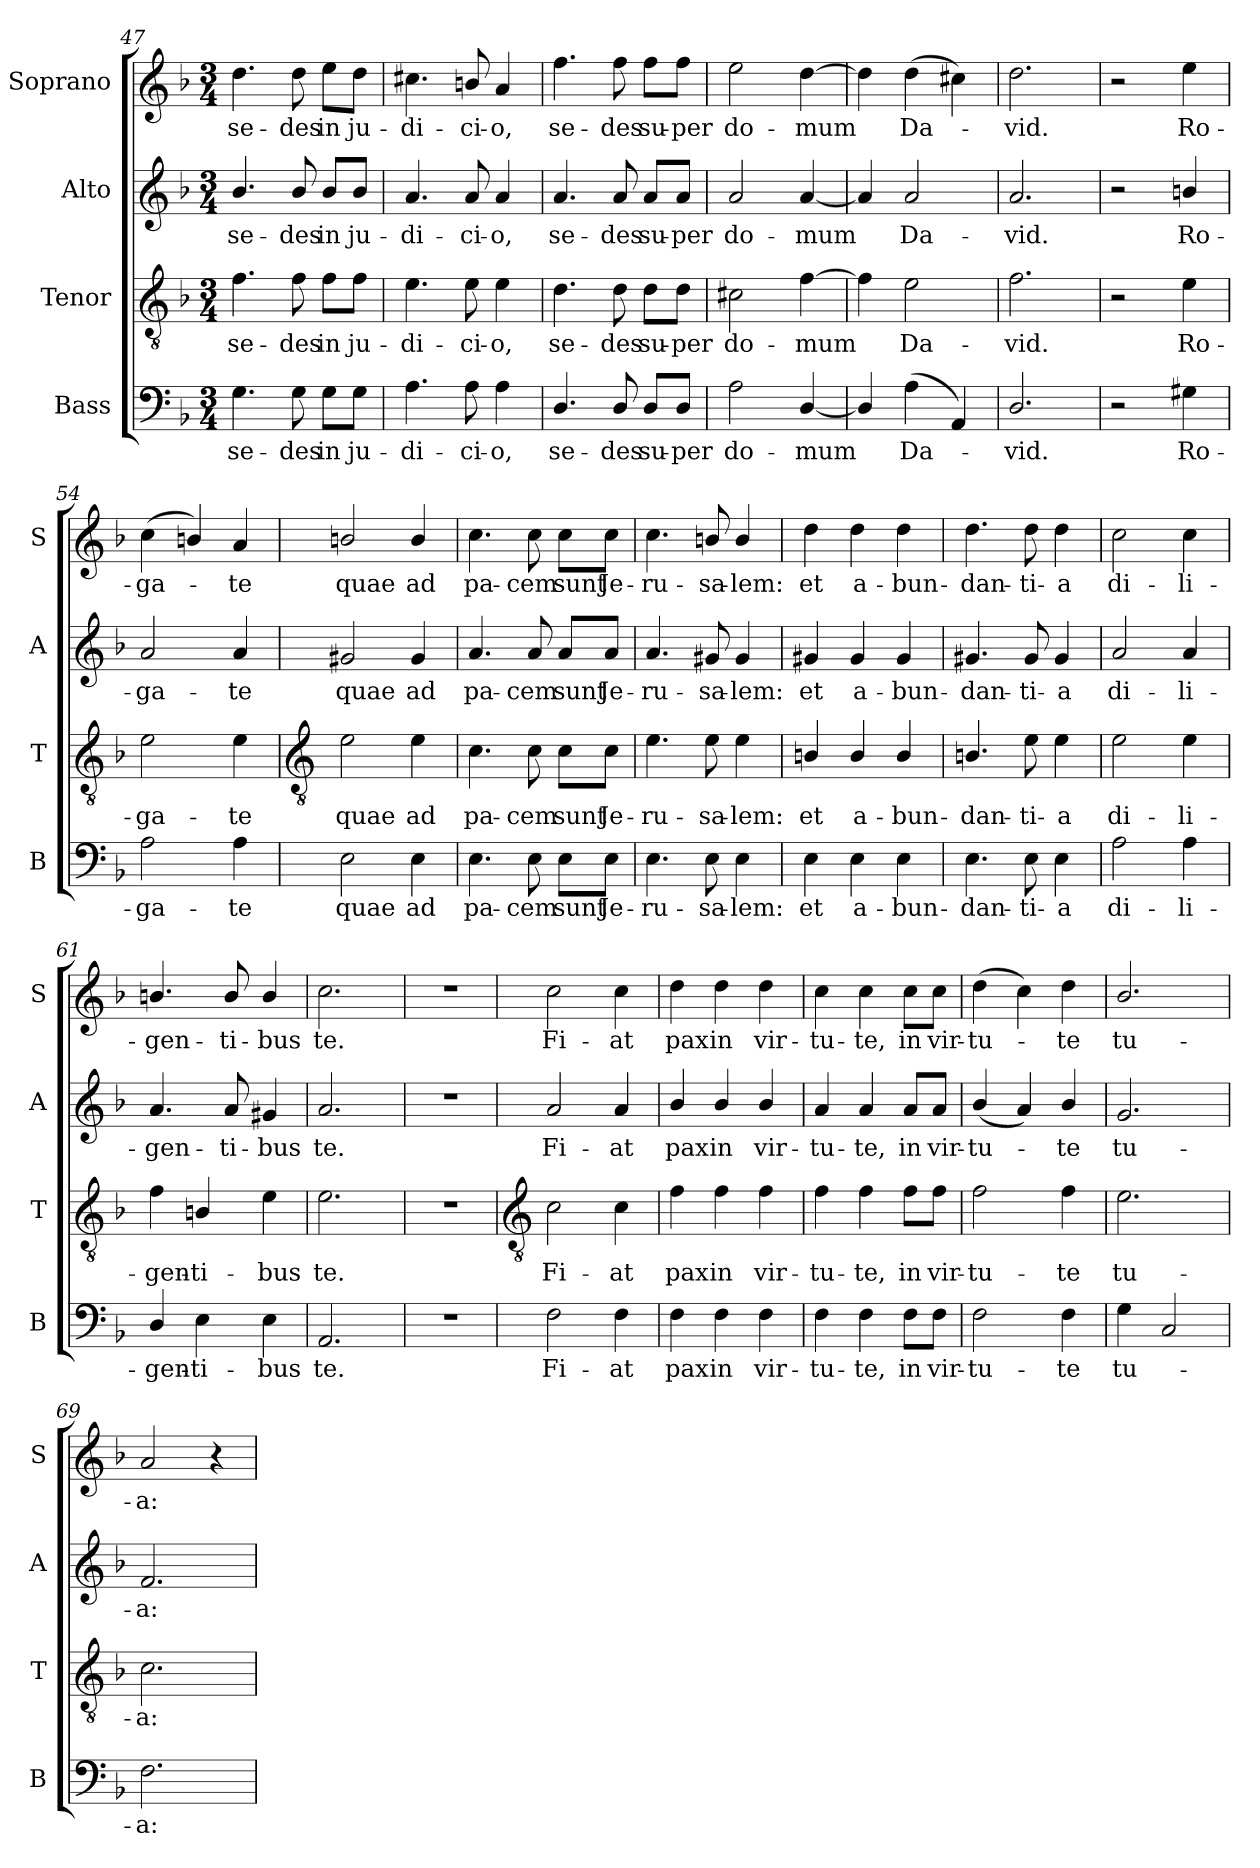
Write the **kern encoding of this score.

**kern	**text	**kern	**text	**kern	**text	**kern	**text
*part4	*part4	*part3	*part3	*part2	*part2	*part1	*part1
*staff4	*staff4	*staff3	*staff3	*staff2	*staff2	*staff1	*staff1
*I"Bass	*	*I"Tenor	*	*I"Alto	*	*I"Soprano	*
*I'B	*	*I'T	*	*I'A	*	*I'S	*
*clefF4	*	*clefGv2	*	*clefG2	*	*clefG2	*
*k[b-]	*	*k[b-]	*	*k[b-]	*	*k[b-]	*
*F:	*	*F:	*	*F:	*	*F:	*
*M3/4	*	*M3/4	*	*M3/4	*	*M3/4	*
=47	=47	=47	=47	=47	=47	=47	=47
!	!LO:LY:b	!	!LO:LY:b	!	!LO:LY:b	!	!LO:LY:b
4.G\	se-	4.f\	se-	4.b-/	se-	4.dd\	se-
!	!LO:LY:b	!	!LO:LY:b	!	!LO:LY:b	!	!LO:LY:b
8G\	-des	8f\	-des	8b-/	-des	8dd\	-des
!	!LO:LY:b	!	!LO:LY:b	!	!LO:LY:b	!	!LO:LY:b
8G\L	in	8f\L	in	8b-/L	in	8ee\L	in
!	!LO:LY:b	!	!LO:LY:b	!	!LO:LY:b	!	!LO:LY:b
8G\J	ju-	8f\J	ju-	8b-/J	ju-	8dd\J	ju-
=48	=48	=48	=48	=48	=48	=48	=48
!	!LO:LY:b	!	!LO:LY:b	!	!LO:LY:b	!	!LO:LY:b
4.A\	-di-	4.e\	-di-	4.a/	-di-	4.cc#X\	-di-
!	!LO:LY:b	!	!LO:LY:b	!	!LO:LY:b	!	!LO:LY:b
8A\	-ci-	8e\	-ci-	8a/	-ci-	8bn/	-ci-
!	!LO:LY:b	!	!LO:LY:b	!	!LO:LY:b	!	!LO:LY:b
4A\	-o,	4e\	-o,	4a/	-o,	4a/	-o,
=49	=49	=49	=49	=49	=49	=49	=49
!	!LO:LY:b	!	!LO:LY:b	!	!LO:LY:b	!	!LO:LY:b
4.D/	se-	4.d\	se-	4.a/	se-	4.ff\	se-
!	!LO:LY:b	!	!LO:LY:b	!	!LO:LY:b	!	!LO:LY:b
8D/	-des	8d\	-des	8a/	-des	8ff\	-des
!	!LO:LY:b	!	!LO:LY:b	!	!LO:LY:b	!	!LO:LY:b
8D/L	su-	8d\L	su-	8a/L	su-	8ff\L	su-
!	!LO:LY:b	!	!LO:LY:b	!	!LO:LY:b	!	!LO:LY:b
8D/J	-per	8d\J	-per	8a/J	-per	8ff\J	-per
=50	=50	=50	=50	=50	=50	=50	=50
!	!LO:LY:b	!	!LO:LY:b	!	!LO:LY:b	!	!LO:LY:b
2A\	do-	2c#X\	do-	2a/	do-	2ee\	do-
!	!LO:LY:b	!	!LO:LY:b	!	!LO:LY:b	!	!LO:LY:b
[4D/	-mum	[4f\	-mum	[4a/	-mum	[4dd\	-mum
=51	=51	=51	=51	=51	=51	=51	=51
4D/]	.	4f\]	.	4a/]	.	4dd\]	.
!	!LO:LY:b	!	!LO:LY:b	!	!LO:LY:b	!	!LO:LY:b
(4A\	Da-	2e\	Da-	2a/	Da-	(>4dd\	Da-
4AA/)	.	.	.	.	.	4cc#X\)	.
=52	=52	=52	=52	=52	=52	=52	=52
!	!LO:LY:b	!	!LO:LY:b	!	!LO:LY:b	!	!LO:LY:b
2.D/	vid.	2.f\	-vid.	2.a/	-vid.	2.dd\	vid.
=53	=53	=53	=53	=53	=53	=53	=53
2r	.	2r	.	2r	.	2r	.
!	!LO:LY:b	!	!LO:LY:b	!	!LO:LY:b	!	!LO:LY:b
4G#X\	Ro-	4e\	Ro-	4bn/	Ro-	4ee\	Ro-
=54	=54	=54	=54	=54	=54	=54	=54
!	!LO:LY:b	!	!LO:LY:b	!	!LO:LY:b	!	!LO:LY:b
2A\	-ga-	2e\	-ga-	2a/	-ga-	(<4cc\	-ga-
.	.	.	.	.	.	4bn/)	.
!	!LO:LY:b	!	!LO:LY:b	!	!LO:LY:b	!	!LO:LY:b
4A\	-te	4e\	-te	4a/	-te	4a/	te
!!LO:LB:g=z
=55	=55	=55	=55	=55	=55	=55	=55
*	*	*clefGv2	*	*	*	*	*
!	!LO:LY:b	!	!LO:LY:b	!	!LO:LY:b	!	!LO:LY:b
2E\	quae	2e\	quae	2g#X/	quae	2bn/	quae
!	!LO:LY:b	!	!LO:LY:b	!	!LO:LY:b	!	!LO:LY:b
4E\	ad	4e\	ad	4g#/	ad	4b/	ad
=56	=56	=56	=56	=56	=56	=56	=56
!	!LO:LY:b	!	!LO:LY:b	!	!LO:LY:b	!	!LO:LY:b
4.E\	pa-	4.c\	pa-	4.a/	pa-	4.cc\	pa-
!	!LO:LY:b	!	!LO:LY:b	!	!LO:LY:b	!	!LO:LY:b
8E\	-cem	8c\	-cem	8a/	-cem	8cc\	-cem
!	!LO:LY:b	!	!LO:LY:b	!	!LO:LY:b	!	!LO:LY:b
8E\L	sunt	8c\L	sunt	8a/L	sunt	8cc\L	sunt
!	!LO:LY:b	!	!LO:LY:b	!	!LO:LY:b	!	!LO:LY:b
8E\J	Je-	8c\J	Je-	8a/J	Je-	8cc\J	Je-
=57	=57	=57	=57	=57	=57	=57	=57
!	!LO:LY:b	!	!LO:LY:b	!	!LO:LY:b	!	!LO:LY:b
4.E\	-ru-	4.e\	-ru-	4.a/	-ru-	4.cc\	-ru-
!	!LO:LY:b	!	!LO:LY:b	!	!LO:LY:b	!	!LO:LY:b
8E\	-sa-	8e\	-sa-	8g#X/	-sa-	8bn/	-sa-
!	!LO:LY:b	!	!LO:LY:b	!	!LO:LY:b	!	!LO:LY:b
4E\	-lem:	4e\	-lem:	4g#/	-lem:	4b/	-lem:
=58	=58	=58	=58	=58	=58	=58	=58
!	!LO:LY:b	!	!LO:LY:b	!	!LO:LY:b	!	!LO:LY:b
4E\	et	4Bn/	et	4g#X/	et	4dd\	et
!	!LO:LY:b	!	!LO:LY:b	!	!LO:LY:b	!	!LO:LY:b
4E\	a-	4B/	a-	4g#/	a-	4dd\	a-
!	!LO:LY:b	!	!LO:LY:b	!	!LO:LY:b	!	!LO:LY:b
4E\	-bun-	4B/	-bun-	4g#/	-bun-	4dd\	-bun-
=59	=59	=59	=59	=59	=59	=59	=59
!	!LO:LY:b	!	!LO:LY:b	!	!LO:LY:b	!	!LO:LY:b
4.E\	-dan-	4.Bn/	-dan-	4.g#X/	-dan-	4.dd\	-dan-
!	!LO:LY:b	!	!LO:LY:b	!	!LO:LY:b	!	!LO:LY:b
8E\	-ti-	8e\	-ti-	8g#/	-ti-	8dd\	-ti-
!	!LO:LY:b	!	!LO:LY:b	!	!LO:LY:b	!	!LO:LY:b
4E\	-a	4e\	-a	4g#/	-a	4dd\	-a
=60	=60	=60	=60	=60	=60	=60	=60
!	!LO:LY:b	!	!LO:LY:b	!	!LO:LY:b	!	!LO:LY:b
2A\	di-	2e\	di-	2a/	di-	2cc\	di-
!	!LO:LY:b	!	!LO:LY:b	!	!LO:LY:b	!	!LO:LY:b
4A\	-li-	4e\	-li-	4a/	-li-	4cc\	-li-
=61	=61	=61	=61	=61	=61	=61	=61
!	!LO:LY:b	!	!LO:LY:b	!	!LO:LY:b	!	!LO:LY:b
4D/	-gen-	4f\	-gen-	4.a/	-gen-	4.bn/	-gen-
!	!LO:LY:b	!	!LO:LY:b	!	!	!	!
4E\	-ti-	4Bn/	-ti-	.	.	.	.
!	!	!	!	!	!LO:LY:b	!	!LO:LY:b
.	.	.	.	8a/	-ti-	8b/	-ti-
!	!LO:LY:b	!	!LO:LY:b	!	!LO:LY:b	!	!LO:LY:b
4E\	-bus	4e\	-bus	4g#X/	-bus	4b/	-bus
=62	=62	=62	=62	=62	=62	=62	=62
!	!LO:LY:b	!	!LO:LY:b	!	!LO:LY:b	!	!LO:LY:b
2.AA/	te.	2.e\	te.	2.a/	te.	2.cc\	te.
=63	=63	=63	=63	=63	=63	=63	=63
!LO:N:vis=1	!	!LO:N:vis=1	!	!LO:N:vis=1	!	!LO:N:vis=1	!
2.r	.	2.r	.	2.r	.	2.r	.
!!LO:LB:g=z
=64	=64	=64	=64	=64	=64	=64	=64
*	*	*clefGv2	*	*	*	*	*
!	!LO:LY:b	!	!LO:LY:b	!	!LO:LY:b	!	!LO:LY:b
2F\	Fi-	2c\	Fi-	2a/	Fi-	2cc\	Fi-
!	!LO:LY:b	!	!LO:LY:b	!	!LO:LY:b	!	!LO:LY:b
4F\	-at	4c\	-at	4a/	-at	4cc\	-at
=65	=65	=65	=65	=65	=65	=65	=65
!	!LO:LY:b	!	!LO:LY:b	!	!LO:LY:b	!	!LO:LY:b
4F\	pax	4f\	pax	4b-/	pax	4dd\	pax
!	!LO:LY:b	!	!LO:LY:b	!	!LO:LY:b	!	!LO:LY:b
4F\	in	4f\	in	4b-/	in	4dd\	in
!	!LO:LY:b	!	!LO:LY:b	!	!LO:LY:b	!	!LO:LY:b
4F\	vir-	4f\	vir-	4b-/	vir-	4dd\	vir-
=66	=66	=66	=66	=66	=66	=66	=66
!	!LO:LY:b	!	!LO:LY:b	!	!LO:LY:b	!	!LO:LY:b
4F\	-tu-	4f\	-tu-	4a/	-tu-	4cc\	-tu-
!	!LO:LY:b	!	!LO:LY:b	!	!LO:LY:b	!	!LO:LY:b
4F\	-te,	4f\	-te,	4a/	-te,	4cc\	-te,
!	!LO:LY:b	!	!LO:LY:b	!	!LO:LY:b	!	!LO:LY:b
8F\L	in	8f\L	in	8a/L	in	8cc\L	in
!	!LO:LY:b	!	!LO:LY:b	!	!LO:LY:b	!	!LO:LY:b
8F\J	vir-	8f\J	vir-	8a/J	vir-	8cc\J	vir-
=67	=67	=67	=67	=67	=67	=67	=67
!	!LO:LY:b	!	!LO:LY:b	!	!LO:LY:b	!	!LO:LY:b
2F\	-tu-	2f\	-tu-	(<4b-/	-tu-	(>4dd\	-tu-
.	.	.	.	4a/)	.	4cc\)	.
!	!LO:LY:b	!	!LO:LY:b	!	!LO:LY:b	!	!LO:LY:b
4F\	-te	4f\	-te	4b-/	te	4dd\	te
=68	=68	=68	=68	=68	=68	=68	=68
!	!LO:LY:b	!	!LO:LY:b	!	!LO:LY:b	!	!LO:LY:b
4G\	tu-	2.e\	tu-	2.g/	tu-	2.b-/	tu-
2C/	.	.	.	.	.	.	.
=69	=69	=69	=69	=69	=69	=69	=69
!	!LO:LY:b	!	!LO:LY:b	!	!LO:LY:b	!	!LO:LY:b
2.F\	-a:	2.c\	-a:	2.f/	-a:	2a/	-a:
.	.	.	.	.	.	4r	.
=	=	=	=	=	=	=	=
*-	*-	*-	*-	*-	*-	*-	*-
